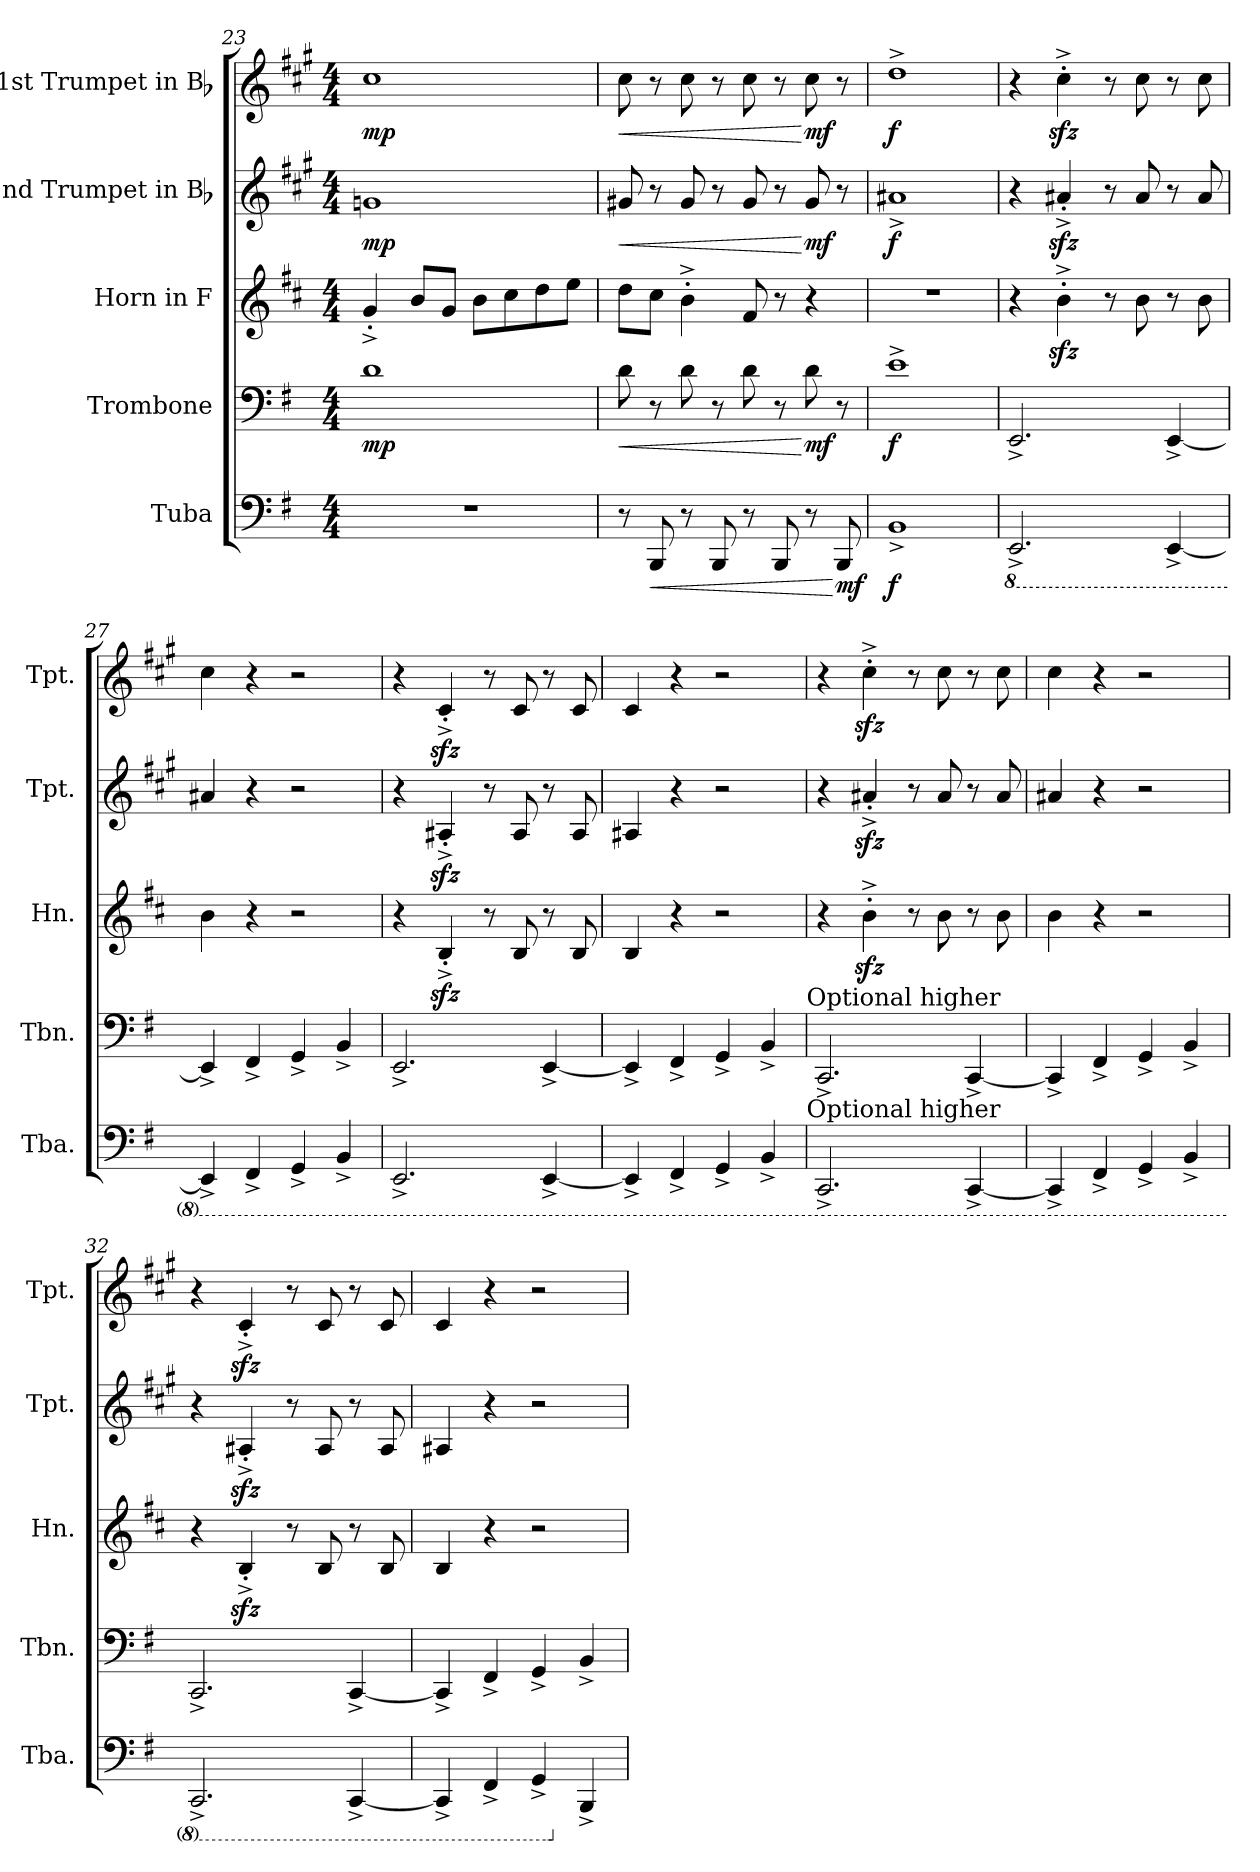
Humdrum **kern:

**kern	**dynam	**kern	**dynam	**kern	**kern	**dynam	**kern	**dynam
*part5	*part5	*part4	*part4	*part3	*part2	*part2	*part1	*part1
*staff5	*staff5	*staff4	*staff4	*staff3	*staff2	*staff2	*staff1	*staff1
*I"Tuba	*	*I"Trombone	*	*I"Horn in F	*I"2nd Trumpet in Bb	*	*I"1st Trumpet in Bb	*
*I'Tba.	*	*I'Tbn.	*	*I'Hn.	*I'Tpt.	*	*I'Tpt.	*
*clefF4	*	*clefF4	*	*clefG2	*clefG2	*	*clefG2	*
*	*	*	*	*ITrd4c7	*ITrd1c2	*	*ITrd1c2	*
*k[f#]	*	*k[f#]	*	*k[f#]	*k[f#]	*	*k[f#]	*
*G:	*	*G:	*	*G:	*G:	*	*G:	*
*M4/4	*	*M4/4	*	*M4/4	*M4/4	*	*M4/4	*
=23	=23	=23	=23	=23	=23	=23	=23	=23
!	!	!	!LO:DY:b	!	!	!LO:DY:b	!	!LO:DY:b
1r	.	1d	mp	4c'^/	1fn	mp	1b	mp
.	.	.	.	8e/L	.	.	.	.
.	.	.	.	8c/J	.	.	.	.
.	.	.	.	8e\L	.	.	.	.
.	.	.	.	8f#\	.	.	.	.
.	.	.	.	8g\	.	.	.	.
.	.	.	.	8a\J	.	.	.	.
=24	=24	=24	=24	=24	=24	=24	=24	=24
!	!	!	!LO:HP:b	!	!	!LO:HP:b	!	!LO:HP:b
8r	.	8d\	<	8g\L	8f#X/	<	8b\	<
!	!LO:HP:b	!	!	!	!	!	!	!
8BBB/	<	8r	.	8f#\J	8r	.	8r	.
8r	.	8d\	.	4e'^\	8f#/	.	8b\	.
8BBB/	.	8r	.	.	8r	.	8r	.
8r	.	8d\	.	8B/	8f#/	.	8b\	.
8BBB/	.	8r	.	8r	8r	.	8r	.
!	!	!	!LO:DY:n=1:b	!	!	!LO:DY:n=1:b	!	!LO:DY:n=1:b
8r	.	8d\	[ mf	4r	8f#/	[ mf	8b\	[ mf
!	!LO:DY:n=1:b	!	!	!	!	!	!	!
8BBB/	[ mf	8r	.	.	8r	.	8r	.
=25	=25	=25	=25	=25	=25	=25	=25	=25
!	!LO:DY:b	!	!LO:DY:b	!	!	!LO:DY:b	!	!LO:DY:b
1BB^	f	1e^	f	1r	1g#X^	f	1cc^	f
!!LO:LB:g=z
=26	=26	=26	=26	=26	=26	=26	=26	=26
*8ba	*	*	*	*	*	*	*	*
2.EEE^/	.	2.EE^/	.	4r	4r	.	4r	.
.	.	.	.	4ezz<'^\	4g#Xzz<'^/	.	4bzz<'^\	.
.	.	.	.	8r	8r	.	8r	.
.	.	.	.	8e\	8g#/	.	8b\	.
[4EEE^/	.	[4EE^/	.	8r	8r	.	8r	.
.	.	.	.	8e\	8g#/	.	8b\	.
=27	=27	=27	=27	=27	=27	=27	=27	=27
4EEE^/]	.	4EE^/]	.	4e\	4g#X/	.	4b\	.
4FFF#^/	.	4FF#^/	.	4r	4r	.	4r	.
4GGG^/	.	4GG^/	.	2r	2r	.	2r	.
4BBB^/	.	4BB^/	.	.	.	.	.	.
=28	=28	=28	=28	=28	=28	=28	=28	=28
2.EEE^/	.	2.EE^/	.	4r	4r	.	4r	.
.	.	.	.	4Ezz<'^/	4G#Xzz<'^/	.	4Bzz<'^/	.
.	.	.	.	8r	8r	.	8r	.
.	.	.	.	8E/	8G#/	.	8B/	.
[4EEE^/	.	[4EE^/	.	8r	8r	.	8r	.
.	.	.	.	8E/	8G#/	.	8B/	.
=29	=29	=29	=29	=29	=29	=29	=29	=29
4EEE^/]	.	4EE^/]	.	4E/	4G#X/	.	4B/	.
4FFF#^/	.	4FF#^/	.	4r	4r	.	4r	.
4GGG^/	.	4GG^/	.	2r	2r	.	2r	.
4BBB^/	.	4BB^/	.	.	.	.	.	.
!	!	!LO:TX:a:t=Optional higher	!	!	!	!	!	!
!LO:TX:a:t=Optional higher	!	!	!	!	!	!	!	!
=30	=30	=30	=30	=30	=30	=30	=30	=30
2.CCC^/	.	2.CC^/	.	4r	4r	.	4r	.
.	.	.	.	4ezz<'^\	4g#Xzz<'^/	.	4bzz<'^\	.
.	.	.	.	8r	8r	.	8r	.
.	.	.	.	8e\	8g#/	.	8b\	.
[4CCC^/	.	[4CC^/	.	8r	8r	.	8r	.
.	.	.	.	8e\	8g#/	.	8b\	.
=31	=31	=31	=31	=31	=31	=31	=31	=31
4CCC^/]	.	4CC^/]	.	4e\	4g#X/	.	4b\	.
4FFF#^/	.	4FF#^/	.	4r	4r	.	4r	.
4GGG^/	.	4GG^/	.	2r	2r	.	2r	.
4BBB^/	.	4BB^/	.	.	.	.	.	.
=32	=32	=32	=32	=32	=32	=32	=32	=32
2.CCC^/	.	2.CC^/	.	4r	4r	.	4r	.
.	.	.	.	4Ezz<'^/	4G#Xzz<'^/	.	4Bzz<'^/	.
.	.	.	.	8r	8r	.	8r	.
.	.	.	.	8E/	8G#/	.	8B/	.
[4CCC^/	.	[4CC^/	.	8r	8r	.	8r	.
.	.	.	.	8E/	8G#/	.	8B/	.
=33	=33	=33	=33	=33	=33	=33	=33	=33
4CCC^/]	.	4CC^/]	.	4E/	4G#X/	.	4B/	.
4FFF#^/	.	4FF#^/	.	4r	4r	.	4r	.
4GGG^/	.	4GG^/	.	2r	2r	.	2r	.
*X8ba	*	*	*	*	*	*	*	*
4BBB^/	.	4BB^/	.	.	.	.	.	.
=	=	=	=	=	=	=	=	=
*-	*-	*-	*-	*-	*-	*-	*-	*-
